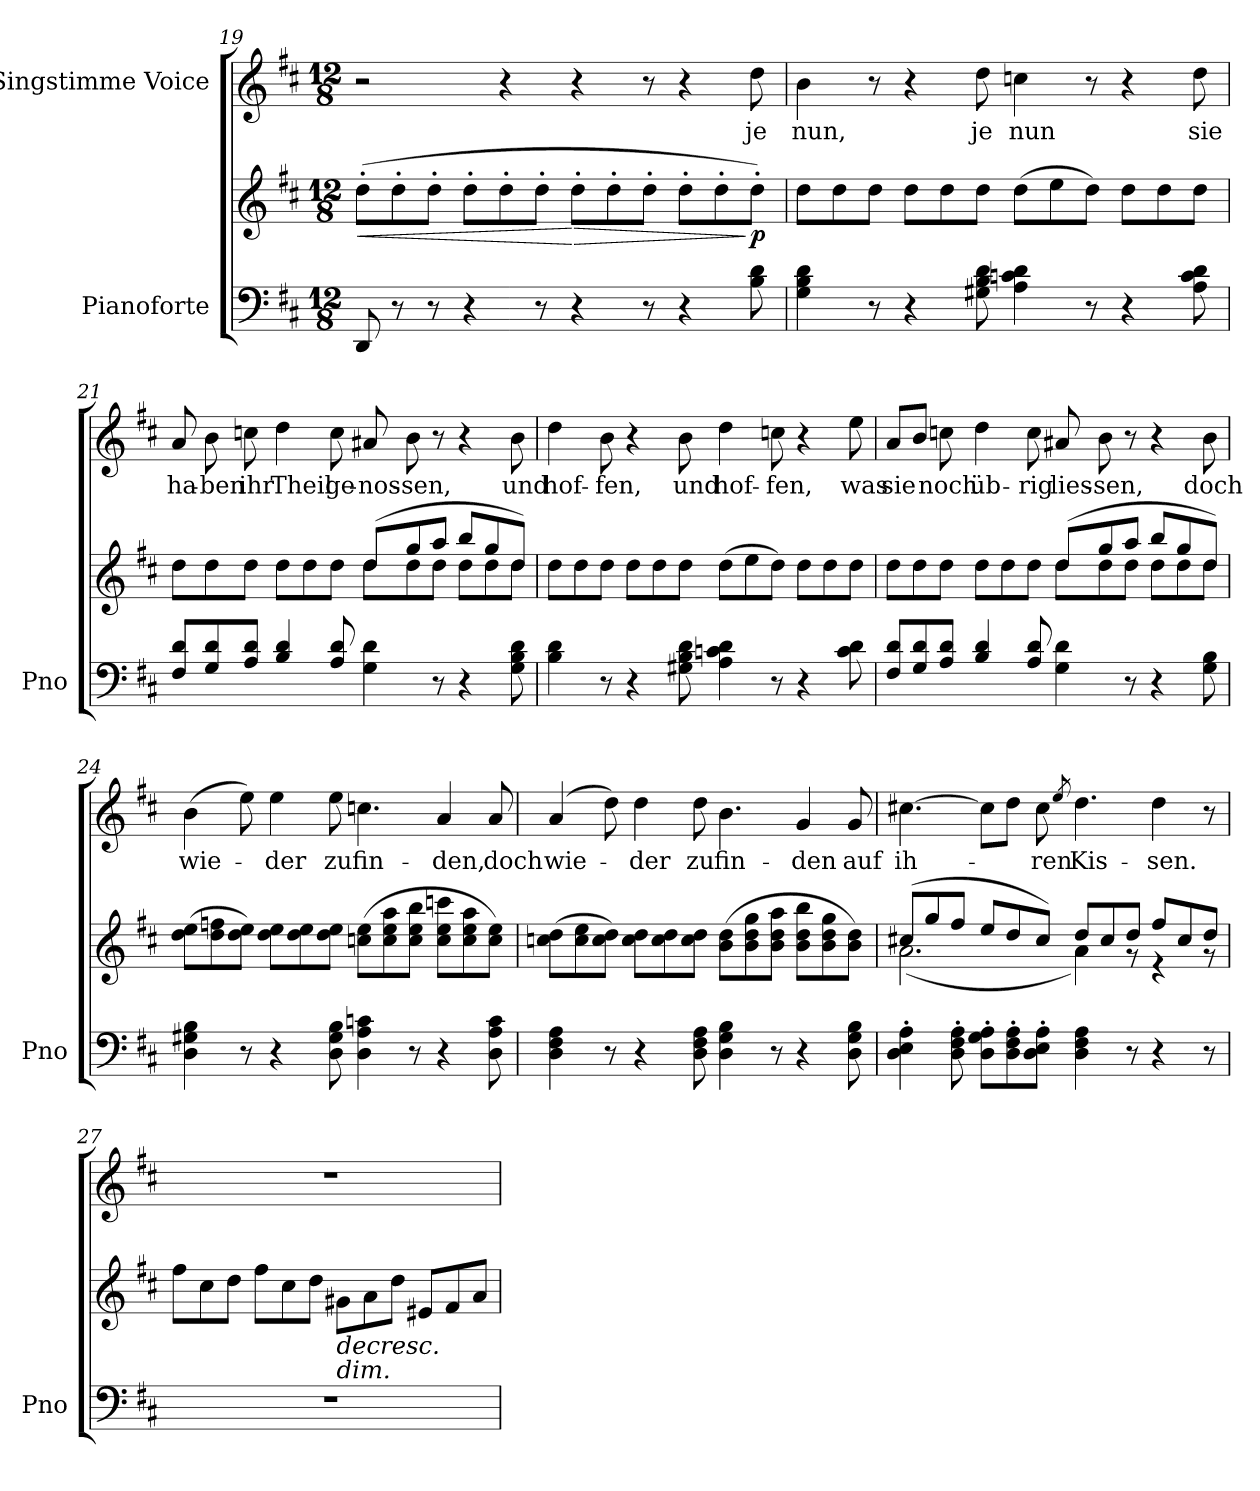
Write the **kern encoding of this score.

**kern	**kern	**dynam	**kern	**text
*part2	*part2	*part2	*part1	*part1
*staff3	*staff2	*staff2/3	*staff1	*staff1
*I"Pianoforte	*	*	*I"Singstimme Voice	*
*I'Pno	*	*	*	*
!!LO:LB:g=z
*clefF4	*clefG2	*	*clefG2	*
*k[f#c#]	*k[f#c#]	*	*k[f#c#]	*
*M12/8	*M12/8	*	*M12/8	*
=19	=19	=19	=19	=19
!	!	!LO:HP:b	!	!
8DD/	(>8dd'\L	<	2r	.
8r	8dd'\	.	.	.
8r	8dd'\J	.	.	.
4r	8dd'\L	.	.	.
.	8dd'\	.	4r	.
8r	8dd'\J	.	.	.
!	!	!LO:HP:n=1:b	!	!
4r	8dd'\L	[ >	4r	.
.	8dd'\	.	.	.
8r	8dd'\J	.	8r	.
4r	8dd'\L	.	4r	.
.	8dd'\	.	.	.
*	*	*	*MM80	*
!	!	!LO:DY:n=1:b	!	!LO:LY:b
8B\ 8d\	8dd'\J)	] p	8dd\	je
=20	=20	=20	=20	=20
!	!	!	!	!LO:LY:b
4G\ 4B\ 4d\	8dd\L	.	4b\	nun,
.	8dd\	.	.	.
8r	8dd\J	.	8r	.
4r	8dd\L	.	4r	.
.	8dd\	.	.	.
!	!	!	!	!LO:LY:b
8G#X\ 8B\ 8d\	8dd\J	.	8dd\	je
!	!	!	!	!LO:LY:b
4A\ 4cn\ 4d\	(>8dd\L	.	4ccn\	nun
.	8ee\	.	.	.
8r	8dd\J)	.	8r	.
4r	8dd\L	.	4r	.
.	8dd\	.	.	.
!	!	!	!	!LO:LY:b
8A\ 8c\ 8d\	8dd\J	.	8dd\	sie
=21	=21	=21	=21	=21
*	*^	*	*	*
!	!	!	!	!	!LO:LY:b
8F#/ 8d/L	8dd\L	2ryy	.	8a/	ha-
!	!	!	!	!	!LO:LY:b
8G/ 8d/	8dd\	.	.	8b\	-ben
!	!	!	!	!	!LO:LY:b
8A/ 8d/J	8dd\J	.	.	8ccn\	ihr
!	!	!	!	!	!LO:LY:b
4B/ 4d/	8dd\L	.	.	4dd\	Theil
.	8dd\	4ryy	.	.	.
!	!	!	!	!	!LO:LY:b
8A/ 8d/	8dd\J	.	.	8cc\	ge-
!	!	!	!	!	!LO:LY:b
4G\ 4d\	(>8dd/L	8dd\L	.	8a#X/	-nos-
!	!	!	!	!	!LO:LY:b
.	8gg/	8dd\	.	8b\	-sen,
8r	8aa/J	8dd\J	.	8r	.
4r	8bb/L	8dd\L	.	4r	.
.	8gg/	8dd\	.	.	.
!	!	!	!	!	!LO:LY:b
8G\ 8B\ 8d\	8dd/J)	8dd\J	.	8b\	und
!!LO:PB:g=z
=22	=22	=22	=22	=22	=22
!	!	!	!	!	!LO:LY:b
*	*v	*v	*	*	*
4B\ 4d\	8dd\L	.	4dd\	hof-
.	8dd\	.	.	.
!	!	!	!	!LO:LY:b
8r	8dd\J	.	8b\	-fen,
4r	8dd\L	.	4r	.
.	8dd\	.	.	.
!	!	!	!	!LO:LY:b
8G#X\ 8B\ 8d\	8dd\J	.	8b\	und
!	!	!	!	!LO:LY:b
4A\ 4cn\ 4d\	(>8dd\L	.	4dd\	hof-
.	8ee\	.	.	.
!	!	!	!	!LO:LY:b
8r	8dd\J)	.	8ccn\	-fen,
4r	8dd\L	.	4r	.
.	8dd\	.	.	.
!	!	!	!	!LO:LY:b
8c\ 8d\	8dd\J	.	8ee\	was
=23	=23	=23	=23	=23
*	*^	*	*	*
!	!	!	!	!	!LO:LY:b
8F#/ 8d/L	8dd\L	2ryy	.	8a/L	sie
8G/ 8d/	8dd\	.	.	8b/J	.
!	!	!	!	!	!LO:LY:b
8A/ 8d/J	8dd\J	.	.	8ccn\	noch
!	!	!	!	!	!LO:LY:b
4B/ 4d/	8dd\L	.	.	4dd\	üb-
.	8dd\	4ryy	.	.	.
!	!	!	!	!	!LO:LY:b
8A/ 8d/	8dd\J	.	.	8cc\	-rig
!	!	!	!	!	!LO:LY:b
4G\ 4d\	(>8dd/L	8dd\L	.	8a#X/	lies-
!	!	!	!	!	!LO:LY:b
.	8gg/	8dd\	.	8b\	-sen,
8r	8aa/J	8dd\J	.	8r	.
4r	8bb/L	8dd\L	.	4r	.
.	8gg/	8dd\	.	.	.
!	!	!	!	!	!LO:LY:b
8G\ 8B\	8dd/J)	8dd\J	.	8b\	doch
=24	=24	=24	=24	=24	=24
!	!	!	!	!	!LO:LY:b
*	*v	*v	*	*	*
4D\ 4G#X\ 4B\	(>8dd\ 8ee\L	.	(>4b\	wie-
.	8dd\ 8ffn\	.	.	.
8r	8dd\ 8ee\J)	.	8ee\)	.
!	!	!	!	!LO:LY:b
4r	8dd\ 8ee\L	.	4ee\	-der
.	8dd\ 8ee\	.	.	.
!	!	!	!	!LO:LY:b
8D\ 8G#\ 8B\	8dd\ 8ee\J	.	8ee\	zu
!	!	!	!	!LO:LY:b
4D\ 4A\ 4cn\	(>8ccn\ 8ee\L	.	4.ccn\	fin-
.	8cc\ 8ee\ 8aa\	.	.	.
8r	8cc\ 8ee\ 8bb\J	.	.	.
!	!	!	!	!LO:LY:b
4r	8cc\ 8ee\ 8cccn\L	.	4a/	-den,
.	8cc\ 8ee\ 8aa\	.	.	.
!	!	!	!	!LO:LY:b
8D\ 8A\ 8c\	8cc\ 8ee\J)	.	8a/	doch
!!LO:LB:g=z
=25	=25	=25	=25	=25
!	!	!	!	!LO:LY:b
4D\ 4F#\ 4A\	(>8ccn\ 8dd\L	.	(>4a/	wie-
.	8cc\ 8ee\	.	.	.
8r	8cc\ 8dd\J)	.	8dd\)	.
!	!	!	!	!LO:LY:b
4r	8cc\ 8dd\L	.	4dd\	-der
.	8cc\ 8dd\	.	.	.
!	!	!	!	!LO:LY:b
8D\ 8F#\ 8A\	8cc\ 8dd\J	.	8dd\	zu
!	!	!	!	!LO:LY:b
4D\ 4G\ 4B\	(>8b\ 8dd\L	.	4.b\	fin-
.	8b\ 8dd\ 8gg\	.	.	.
8r	8b\ 8dd\ 8aa\J	.	.	.
!	!	!	!	!LO:LY:b
4r	8b\ 8dd\ 8bb\L	.	4g/	-den
.	8b\ 8dd\ 8gg\	.	.	.
!	!	!	!	!LO:LY:b
8D\ 8G\ 8B\	8b\ 8dd\J)	.	8g/	auf
=26	=26	=26	=26	=26
*	*^	*	*	*
!	!	!	!	!	!LO:LY:b
4D\' 4E\' 4A\'	(>8cc#X/L	(<2.a\	.	[4.cc#X\	ih-
.	8gg/	.	.	.	.
8D\' 8F#\' 8A\'	8ff#/J	.	.	.	.
8D\' 8G\' 8A\'L	8ee/L	.	.	8cc#\L]	.
8D\' 8F#\' 8A\'	8dd/	.	.	8dd\J	.
!	!	!	!	!	!LO:LY:b
8D\' 8E\' 8A\'J	8cc#/J)	.	.	8cc#\	-ren
.	.	.	.	8qee/	.
!	!	!	!	!	!LO:LY:b
4D\ 4F#\ 4A\	8dd/L	4a\)	.	4.dd\	Kis-
.	8cc#/	.	.	.	.
8r	8dd/J	8r	.	.	.
!	!	!	!	!	!LO:LY:b
4r	8ff#/L	4r	.	4dd\	-sen.
.	8cc#/	.	.	.	.
8r	8dd/J	8r	.	8r	.
*	*v	*v	*	*	*
=27	=27	=27	=27	=27
1.r	8ff#\L	.	1.r	.
.	8cc#\	.	.	.
.	8dd\J	.	.	.
.	8ff#\L	.	.	.
.	8cc#\	.	.	.
.	8dd\J	.	.	.
!	!LO:TX:b:i:t=decresc.	!	!	!
!	!LO:TX:b:i:t=dim.	!	!	!
.	8g#X\L	.	.	.
.	8a\	.	.	.
.	8dd\J	.	.	.
.	8e#X/L	.	.	.
.	8f#/	.	.	.
.	8a/J	.	.	.
=	=	=	=	=
*-	*-	*-	*-	*-
